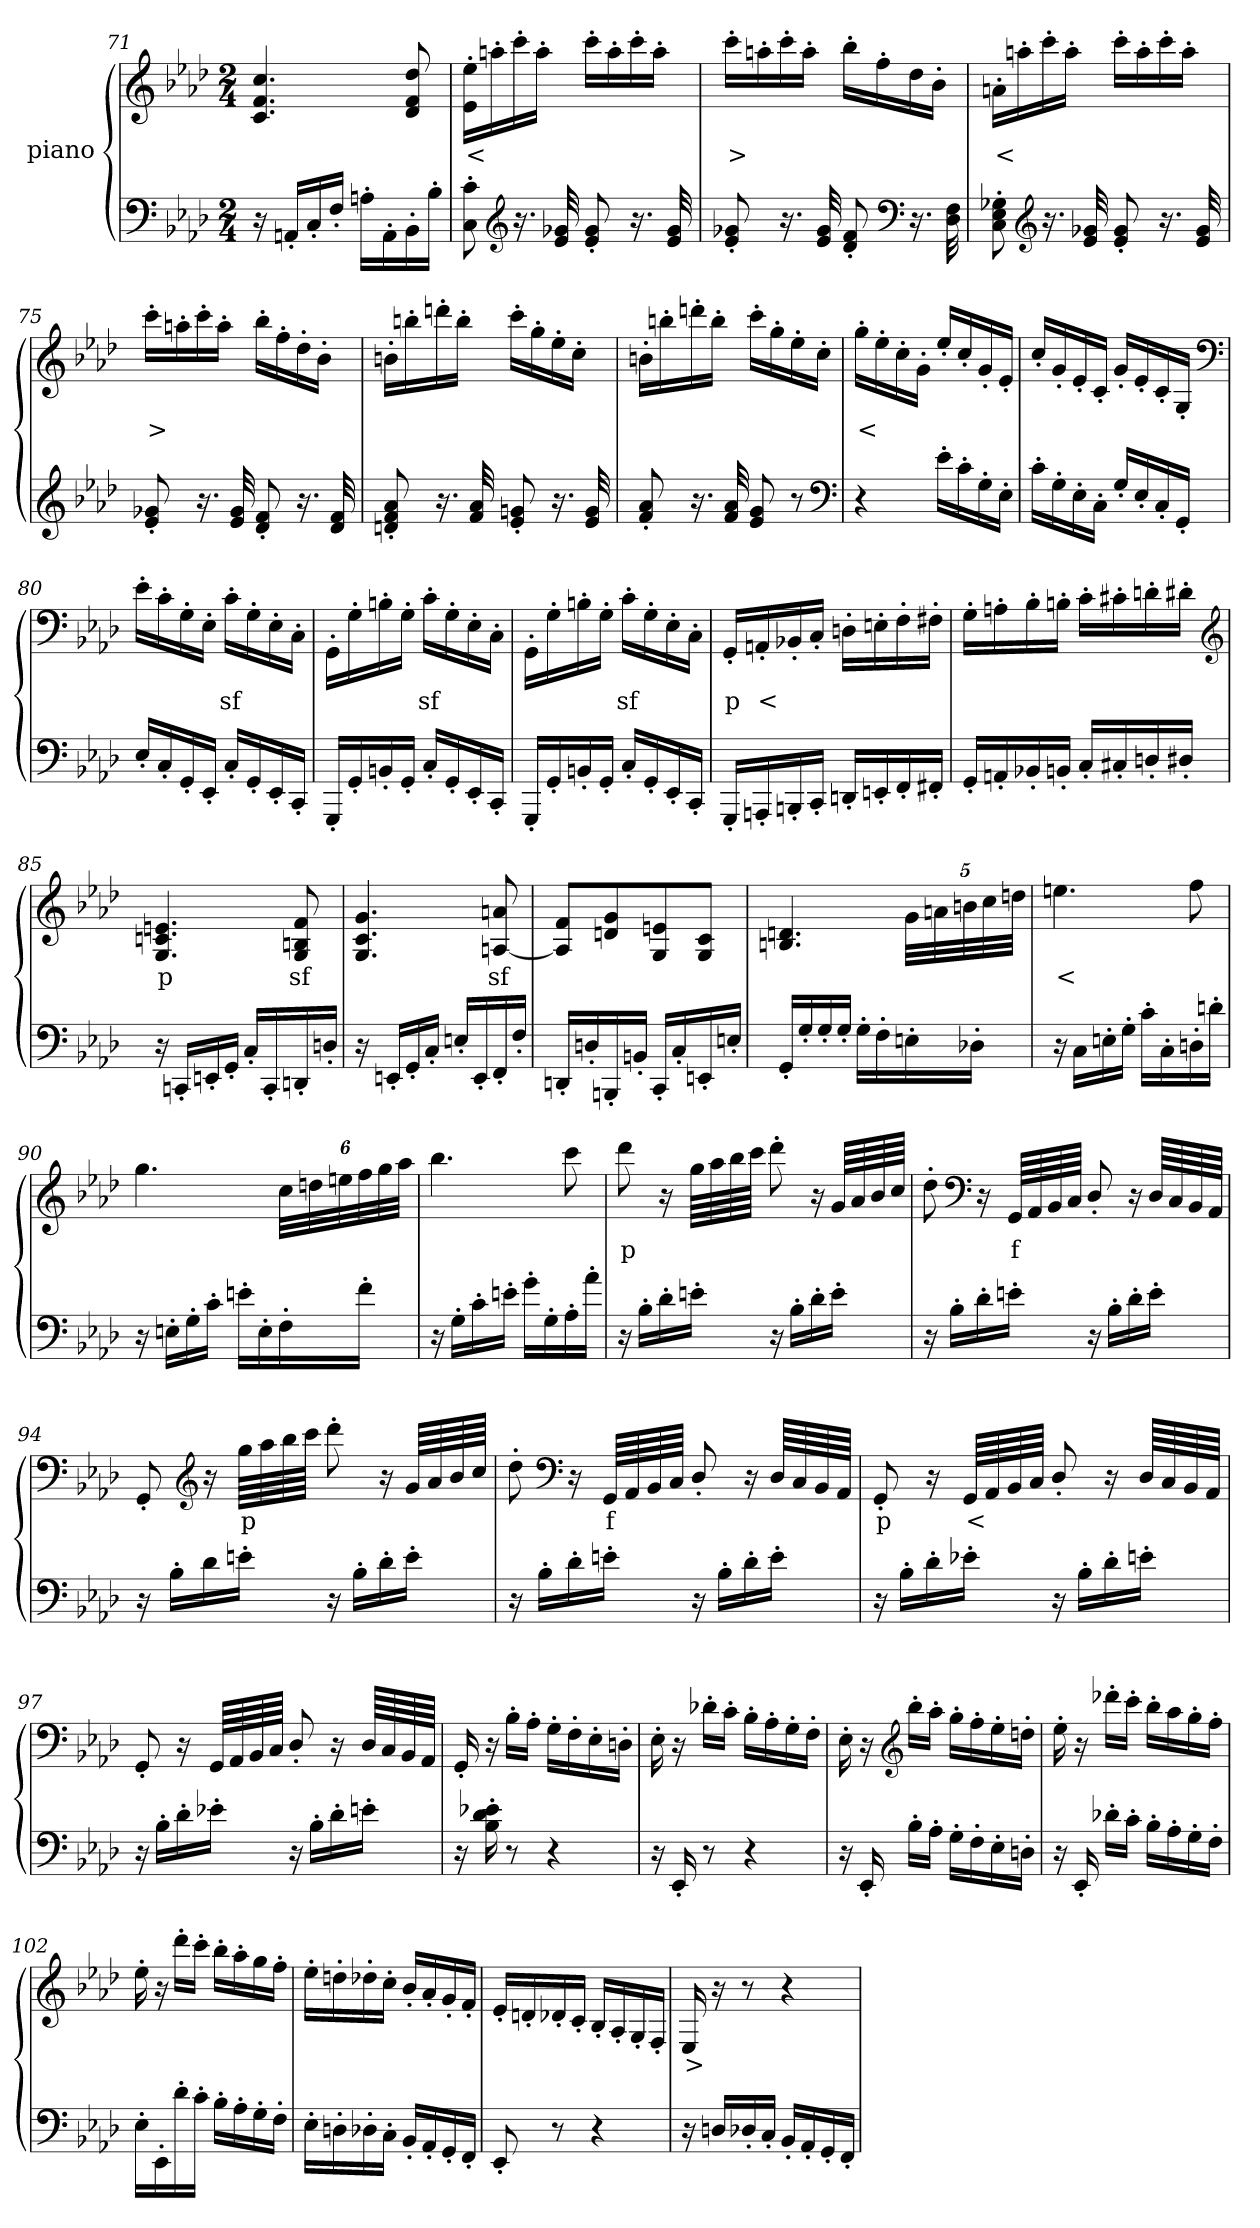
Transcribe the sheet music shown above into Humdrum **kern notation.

**kern	**kern	**text
*part2	*part1	*part1
*staff2	*staff1	*staff1
*	*I"piano	*
*clefF4	*clefG2	*
*k[b-e-a-d-]	*k[b-e-a-d-]	*
*A-:	*A-:	*
*M2/4	*M2/4	*
=71	=71	=71
16r	4.c 4.f 4.cc	.
16AAn'>LL	.	.
16C'>	.	.
16F'>JJ	.	.
16An'>LL	.	.
16AA'>	.	.
16BB-'>	8d- 8f 8dd-	.
16B-'>JJ	.	.
=72	=72	=72
8C'> 8c'>	16e-'> 16ee-'>LL	<
.	16aan'>	.
*clefG2	*	*
16.r	16ccc'>	.
.	16aa'>JJ	.
32e- 32g-X	.	.
8e-'> 8g-'>	16ccc'>LL	.
.	16aa'>	.
16.r	16ccc'>	.
.	16aa'>JJ	.
32e- 32g-	.	.
=73	=73	=73
8e-'> 8g-X'>	16ccc'>LL	>
.	16aan'>	.
16.r	16ccc'>	.
.	16aa'>JJ	.
32e- 32g-	.	.
8d-'> 8f'>	16bb-'>LL	.
.	16ff'>	.
*clefF4	*	*
16.r	16dd-	.
.	16b-'>JJ	.
32D- 32F	.	.
=74	=74	=74
8C'> 8E-'> 8G-X'>	16an'>LL	<
.	16aan'>	.
*clefG2	*	*
16.r	16ccc'>	.
.	16aa'>JJ	.
32e- 32g-	.	.
8e-'> 8g-'>	16ccc'>LL	.
.	16aa'>	.
16.r	16ccc'>	.
.	16aa'>JJ	.
32e- 32g-	.	.
=75	=75	=75
8e-'> 8g-X'>	16ccc'>LL	>
.	16aan'>	.
16.r	16ccc'>	.
.	16aa'>JJ	.
32e- 32g-	.	.
8d-'> 8f'>	16bb-'>LL	.
.	16ff'>	.
16.r	16dd-'>	.
.	16b-'>JJ	.
32d- 32f	.	.
=76	=76	=76
8dn'> 8f'> 8a-'>	16bn'>LL	.
.	16bbn'>	.
16.r	16dddn'>	.
.	16bb'>JJ	.
32f 32a-	.	.
8e-'> 8gn'>	16ccc'>LL	.
.	16gg'>	.
16.r	16ee-'>	.
.	16cc'>JJ	.
32e- 32g	.	.
=77	=77	=77
8f'> 8a-'>	16bn'>LL	.
.	16bbn'>	.
16.r	16dddn'>	.
.	16bb'>JJ	.
32f 32a-	.	.
8e- 8g	16ccc'>LL	.
.	16gg'>	.
8r	16ee-'>	.
.	16cc'>JJ	.
*clefF4	*	*
=78	=78	=78
4r	16gg'>LL	<
.	16ee-'>	.
.	16cc'>	.
.	16g'>JJ	.
16e-'>LL	16ee-'>LL	.
16c'>	16cc'>	.
16G'>	16g'>	.
16E-'>JJ	16e-'>JJ	.
=79	=79	=79
16c'>LL	16cc'>LL	.
16G'>	16g'>	.
16E-'>	16e-'>	.
16C'>JJ	16c'>JJ	.
16G'>LL	16g'>LL	.
16E-'>	16e-'>	.
16C'>	16c'>	.
16GG'>JJ	16G'>JJ	.
*	*clefF4	*
=80	=80	=80
16E-'>LL	16e-'>LL	.
16C'>	16c'>	.
16GG'>	16G'>	.
16EE-'>JJ	16E-'>JJ	.
16C'>LL	16c'>LL	sf
16GG'>	16G'>	.
16EE-'>	16E-'>	.
16CC'>JJ	16C'>JJ	.
=81	=81	=81
16GGG'>LL	16GG'>LL	.
16GG'>	16G'>	.
16BBn'>	16Bn'>	.
16GG'>JJ	16G'>JJ	.
16C'>LL	16c'>LL	sf
16GG'>	16G'>	.
16EE-'>	16E-'>	.
16CC'>JJ	16C'>JJ	.
=82	=82	=82
16GGG'>LL	16GG'>LL	.
16GG'>	16G'>	.
16BBn'>	16Bn'>	.
16GG'>JJ	16G'>JJ	.
16C'>LL	16c'>LL	sf
16GG'>	16G'>	.
16EE-'>	16E-'>	.
16CC'>JJ	16C'>JJ	.
=83	=83	=83
16GGG'>LL	16GG'>LL	p
16AAAn'>	16AAn'>	<
16BBBn'>	16BB-X'>	.
16CC'>JJ	16C'>JJ	.
16DDn'>LL	16Dn'>LL	.
16EEn'>	16En'>	.
16FF'>	16F'>	.
16FF#X'>JJ	16F#X'>JJ	.
=84	=84	=84
16GG'>LL	16G'>LL	.
16AAn'>	16An'>	.
16BB-X'>	16B-'>	.
16BBn'>JJ	16Bn'>JJ	.
16C'>LL	16c'>LL	.
16C#X'>	16c#X'>	.
16Dn'>	16dn'>	.
16D#X'>JJ	16d#X'>JJ	.
*	*clefG2	*
=85	=85	=85
16r	4.G 4.cn 4.en	p
16CCn'>LL	.	.
16EEn'>	.	.
16GG'>JJ	.	.
16C'>LL	.	.
16CC'>	.	.
16DDn'>	8G 8Bn 8f	sf
16Dn'>JJ	.	.
=86	=86	=86
16r	4.G 4.c 4.g	.
16EEn'>LL	.	.
16GG'>	.	.
16C'>JJ	.	.
16En'>LL	.	.
16EE'>	.	.
16FF'>	[8An 8an	sf
16F'>JJ	.	.
=87	=87	=87
16DDn'>LL	8An] 8fL	.
16Dn'>	.	.
16BBBn'>	8dn 8g	.
16BBn'>JJ	.	.
16CC'>LL	8G 8en	.
16C'>	.	.
16EEn'>	8G 8cJ	.
16En'>JJ	.	.
=88	=88	=88
16GG'>LL	4.Bn 4.dn	.
16G'>	.	.
16G'>	.	.
16G'>JJ	.	.
16G'>LL	.	.
16F'>	.	.
16En'>	40gLLL	.
.	40an	.
.	40bn	.
16D-X'>JJ	.	.
.	40cc	.
.	40ddnJJJ	.
=89	=89	=89
16r	4.een	<
16CLL	.	.
16En'>	.	.
16G'>JJ	.	.
16c'>LL	.	.
16C'>	.	.
16Dn'>	8ff	.
16dn'>JJ	.	.
=90	=90	=90
16r	4.gg	.
16En'>LL	.	.
16G'>	.	.
16c'>JJ	.	.
16en'>LL	.	.
16E'>	.	.
16F'>	48ccLLL	.
.	48ddn	.
.	48een	.
16f'>JJ	48ff	.
.	48gg	.
.	48aa-JJJ	.
=91	=91	=91
16r	4.bb-	.
16G'>LL	.	.
16c'>	.	.
16en'>JJ	.	.
16g'>LL	.	.
16G'>	.	.
16A-'>	8ccc	.
16a-'>JJ	.	.
=92	=92	=92
16r	8ddd-	p
16B-'>LL	.	.
16d-'>	16r	.
16en'>JJ	64ggLLLL	.
.	64aa-	.
.	64bb-	.
.	64cccJJJJ	.
16r	8ddd-'>	.
16B-'>LL	.	.
16d-'>	16r	.
16e'>JJ	64gLLLL	.
.	64a-	.
.	64b-	.
.	64ccJJJJ	.
=93	=93	=93
16r	8dd-'>	.
16B-'>LL	.	.
*	*clefF4	*
16d-'>	16r	.
16en'>JJ	64GGLLLL	f
.	64AA-	.
.	64BB-	.
.	64CJJJJ	.
16r	8D-'>/	.
16B-'>LL	.	.
16d-'>	16r	.
16e'>JJ	64D-LLLL	.
.	64C	.
.	64BB-	.
.	64AA-JJJJ	.
=94	=94	=94
16r	8GG'>	.
16B-'>LL	.	.
*	*clefG2	*
16d-	16r	.
16en'>JJ	64ggLLLL	p
.	64aa-	.
.	64bb-	.
.	64cccJJJJ	.
16r	8ddd-'>	.
16B-'>LL	.	.
16d-'>	16r	.
16e'>JJ	64gLLLL	.
.	64a-	.
.	64b-	.
.	64ccJJJJ	.
=95	=95	=95
16r	8dd-'>	.
16B-'>LL	.	.
*	*clefF4	*
16d-'>	16r	.
16en'>JJ	64GGLLLL	f
.	64AA-	.
.	64BB-	.
.	64CJJJJ	.
16r	8D-'>/	.
16B-'>LL	.	.
16d-'>	16r	.
16e'>JJ	64D-LLLL	.
.	64C	.
.	64BB-	.
.	64AA-JJJJ	.
=96	=96	=96
16r	8GG'>	p
16B-'>LL	.	.
16d-'>	16r	.
16e-X'>JJ	64GGLLLL	<
.	64AA-	.
.	64BB-	.
.	64CJJJJ	.
16r	8D-'>/	.
16B-'>LL	.	.
16d-'>	16r	.
16en'>JJ	64D-LLLL	.
.	64C	.
.	64BB-	.
.	64AA-JJJJ	.
=97	=97	=97
16r	8GG'>	.
16B-'>LL	.	.
16d-'>	16r	.
16e-X'>JJ	64GGLLLL	.
.	64AA-	.
.	64BB-	.
.	64CJJJJ	.
16r	8D-'>/	.
16B-'>LL	.	.
16d-'>	16r	.
16en'>JJ	64D-LLLL	.
.	64C	.
.	64BB-	.
.	64AA-JJJJ	.
=98	=98	=98
16r	16GG'>	.
16B-'> 16d-'> 16e-X'>	16r	.
8r	16B-'>LL	.
.	16A-'>JJ	.
4r	16G'>LL	.
.	16F'>	.
.	16E-'>	.
.	16Dn'>JJ	.
=99	=99	=99
16r	16E-'>	.
16EE-'>	16r	.
8r	16d-X'>LL	.
.	16c'>JJ	.
4r	16B-'>LL	.
.	16A-'>	.
.	16G'>	.
.	16F'>JJ	.
=100	=100	=100
16r	16E-'>	.
16EE-'>	16r	.
*	*clefG2	*
16B-'>LL	16bb-'>LL	.
16A-'>JJ	16aa-'>JJ	.
16G'>LL	16gg'>LL	.
16F'>	16ff'>	.
16E-'>	16ee-'>	.
16Dn'>JJ	16ddn'>JJ	.
=101	=101	=101
16r	16ee-'>	.
16EE-'>	16r	.
16d-X'>LL	16ddd-X'>LL	.
16c'>JJ	16ccc'>JJ	.
16B-'>LL	16bb-'>LL	.
16A-'>	16aa-	.
16G'>	16gg'>	.
16F'>JJ	16ff'>JJ	.
=102	=102	=102
16E-'>LL	16ee-'>	.
16EE-'>	16r	.
16d-'>	16ddd-'>LL	.
16c'>JJ	16ccc'>JJ	.
16B-'>LL	16bb-'>LL	.
16A-'>	16aa-'>	.
16G'>	16gg	.
16F'>JJ	16ff'>JJ	.
=103	=103	=103
16E-'>LL	16ee-'>LL	.
16Dn'>	16ddn'>	.
16D-X'>	16dd-X'>	.
16C'>JJ	16cc'>JJ	.
16BB-'>LL	16b-'>LL	.
16AA-'>	16a-'>	.
16GG'>	16g'>	.
16FF'>JJ	16f'>JJ	.
=104	=104	=104
8EE-'>	16e-'>LL	.
.	16dn'>	.
8r	16d-X'>	.
.	16c'>JJ	.
4r	16B-'>LL	.
.	16A-'>	.
.	16G'>	.
.	16F'>JJ	.
=105	=105	=105
16r	16E-	>
16DnLL	16r	.
16D-X'>	8r	.
16C'>JJ	.	.
16BB-'>LL	4r	.
16AA-'>	.	.
16GG'>	.	.
16FF'>JJ	.	.
=	=	=
*-	*-	*-
